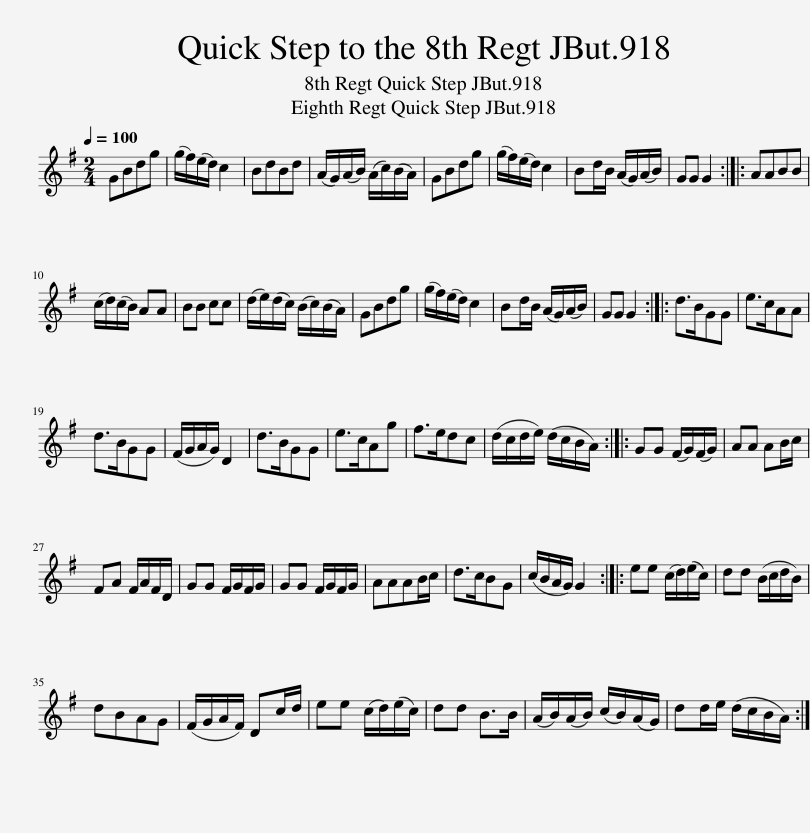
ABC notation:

X:1
L:1/8
Q:1/4=100
M:2/4
I:linebreak $
K:G
V:1 treble
V:1
 GBdg | (g/f/)(e/d/) c2 | BdBd | (A/G/)(A/B/) (A/c/)(B/A/) | GBdg | %5
 (g/f/)(e/d/) c2 | Bd/B/ (A/G/)(A/B/) | GG G2 :: AABB |$ (c/d/)(c/B/) AA | %10
 BB cc | (d/e/)(d/c/) (B/c/)(B/A/) | GBdg | (g/f/)(e/d/) c2 | Bd/B/ (A/G/)(A/B/) | %15
 GG G2 :: d>BGG | e>cAA |$ d>BGG | (F/G/A/G/) D2 | %20
 d>BGG | e>cAg | f>edc | (d/c/d/e/) (d/c/B/A/) :: GG (F/G/)(F/G/) | %25
 AA AB/c/ |$ FA F/A/F/D/ | GG F/G/F/G/ | GG F/G/F/G/ | AAAB/c/ | %30
 d>cBG | (c/B/A/G/) G2 :: ee (c/d/)(e/c/) | dd (B/c/d/B/) |$ dBAG | %35
 (F/G/A/F/) Dc/d/ | ee (c/d/)(e/c/) | dd B>B | (A/B/)(A/B/) (c/B/)(A/G/) | dd/e/ (d/c/B/A/) :| %40
